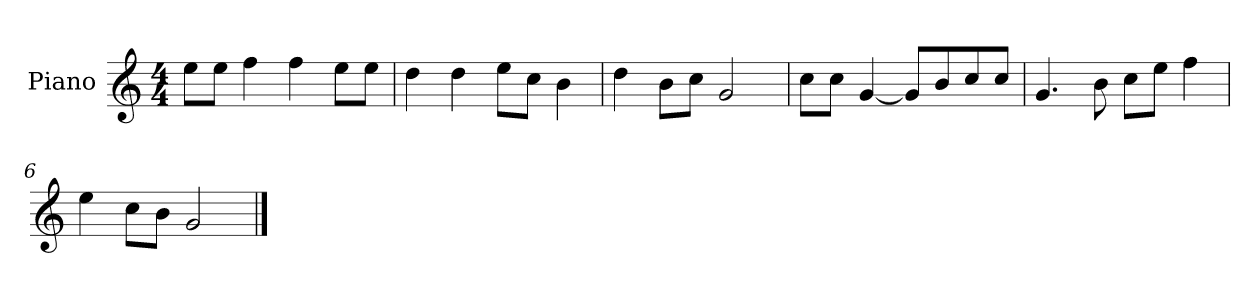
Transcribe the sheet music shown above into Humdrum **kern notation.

**kern
*part1
*staff1
*I"Piano
*I'P-no
*clefG2
*k[]
*M4/4
*MM90
=1
8ee\L
8ee\J
4ff\
4ff\
8ee\L
8ee\J
=2
4dd\
4dd\
8ee\L
8cc\J
4b\
=3
4dd\
8b\L
8cc\J
2g/
=4
8cc\L
8cc\J
[4g/
8g/L]
8b/
8cc/
8cc/J
=5
4.g/
8b\
8cc\L
8ee\J
4ff\
=6
4ee\
8cc\L
8b\J
2g/
==
*-
